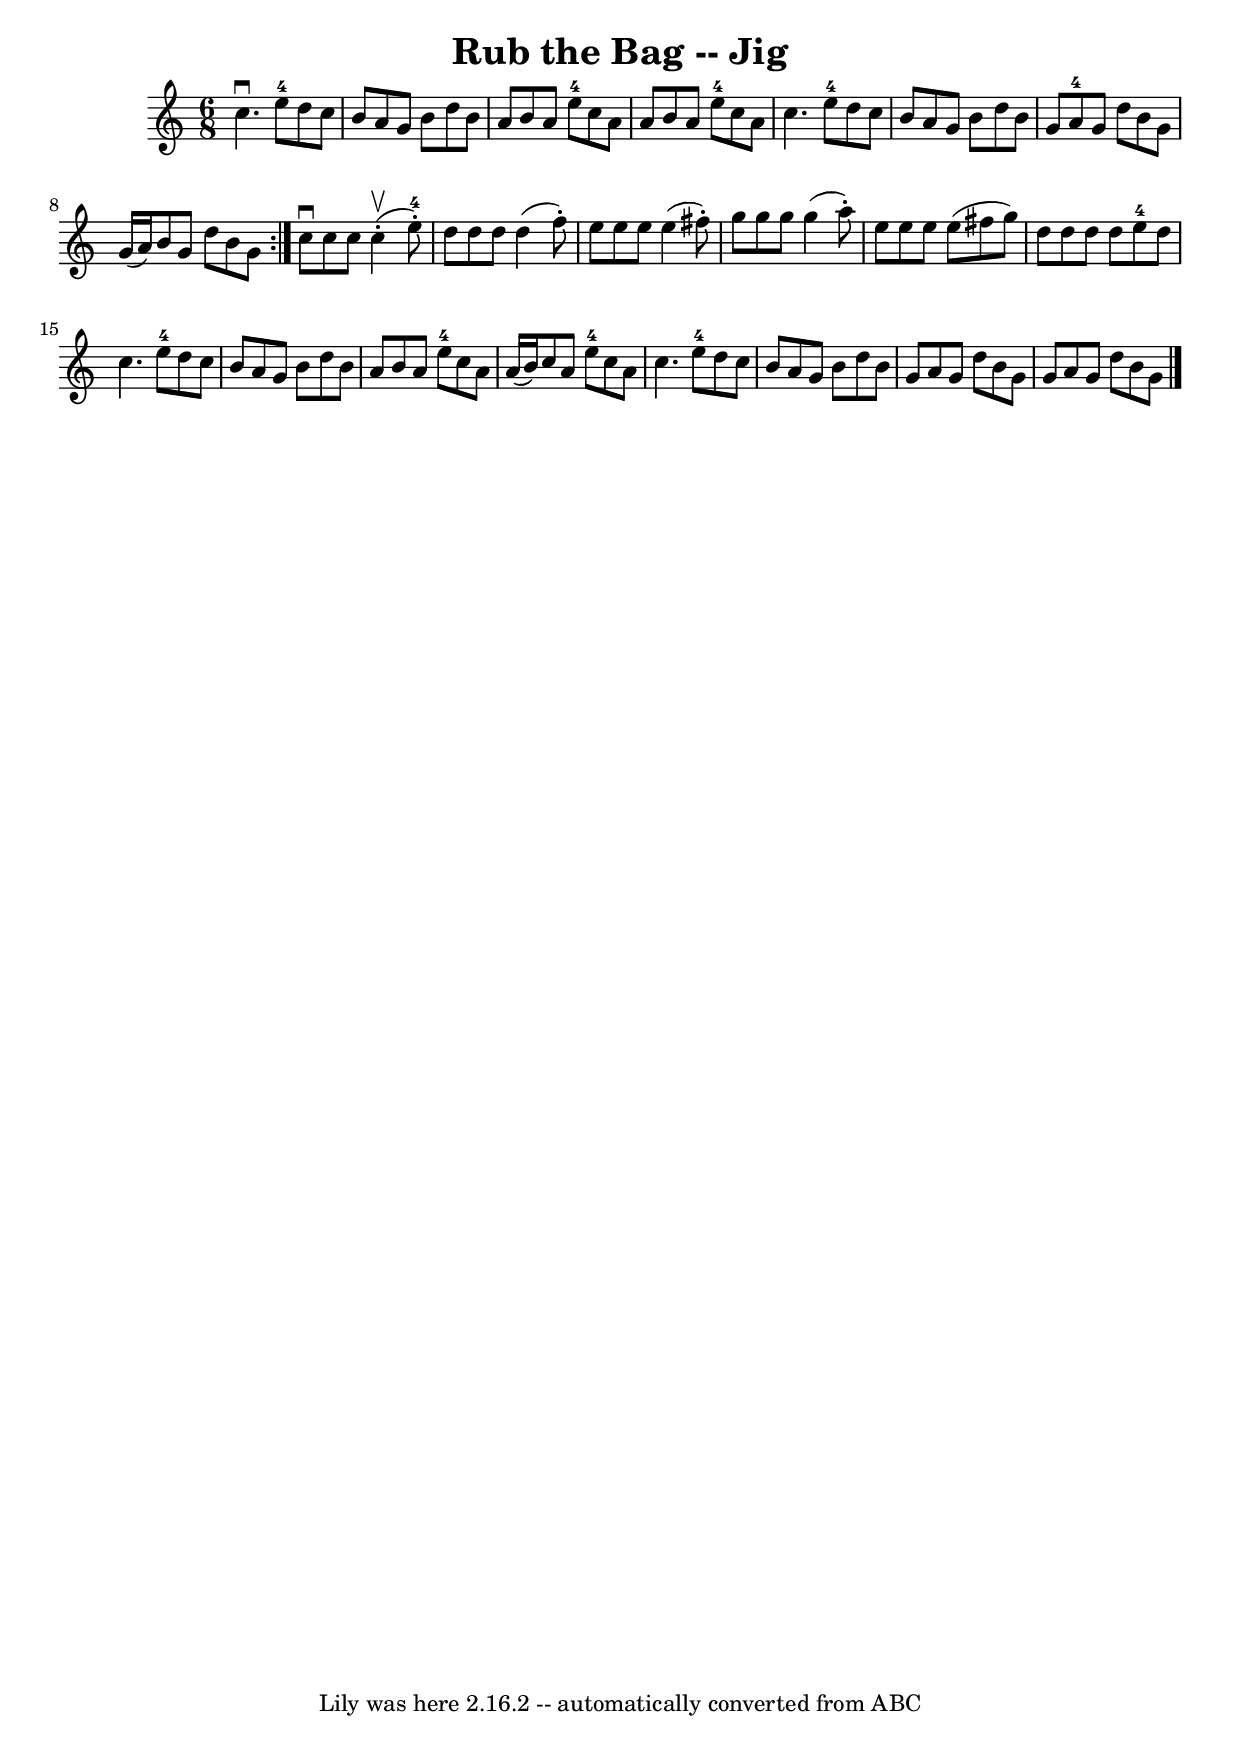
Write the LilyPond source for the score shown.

\version "2.16.2"
\include "Mammoth.ily"
\header {
  %% book = "Ryan's Mammoth Collection"
  crossRefNumber = "1"
  footnotes = "\\\\There are 14 bars in the last part (two missing?)"
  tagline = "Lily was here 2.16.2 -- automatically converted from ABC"
  title = "Rub the Bag -- Jig"

}
voicedefault =  {



  \repeat volta 2 {

    \time 6/8 
    \key a \minor
    c''4.^\downbow e''8-4 d''8 c''8   |
    b'8 a'8 g'8 b'8 d''8 b'8  |
    a'8 b'8    
    a'8 e''8-4 c''8 a'8  |
    a'8 b'8 a'8 e''8-4   
    c''8 a'8  |
    c''4. e''8-4 d''8 c''8  |
    b'8   
    a'8 g'8 b'8 d''8 b'8  |
    g'8 a'8-4 g'8 d''8    
    b'8 g'8  |
    g'16 (a'16) b'8 g'8 d''8 b'8 g'8  
  }  
  c''8^\downbow c''8 c''8 c''4^\upbow(-. e''8-4-.) |
  
  d''8 d''8 d''8 d''4 (f''8-.) |
  e''8 e''8 e''8   
  e''4 (fis''8-.) |
  g''8 g''8 g''8 g''4 (a''8-.)  |
  e''8 e''8 e''8 e''8 (fis''8 g''8) |
  
  d''8 d''8 d''8 d''8 e''8-4 d''8  |
  c''4. e''8-4 d''8 c''8  |
  b'8 a'8 g'8 b'8 d''8 b'8   |
  a'8 b'8 a'8 e''8-4 c''8 a'8  |
  a'16 (
  b'16) c''8 a'8 e''8-4 c''8 a'8  |
  c''4.      
  e''8-4 d''8 c''8  |
  b'8 a'8 g'8 b'8 d''8 b'8   |
  g'8 a'8 g'8 d''8 b'8 g'8  |
  g'8 a'8    
  g'8 d''8 b'8 g'8  \bar "|."   

}

\score{
  <<

    \context Staff="default"
    {
      \voicedefault 
      
    }

  >>
  \layout {
    
  }
  \midi {
  }

}
